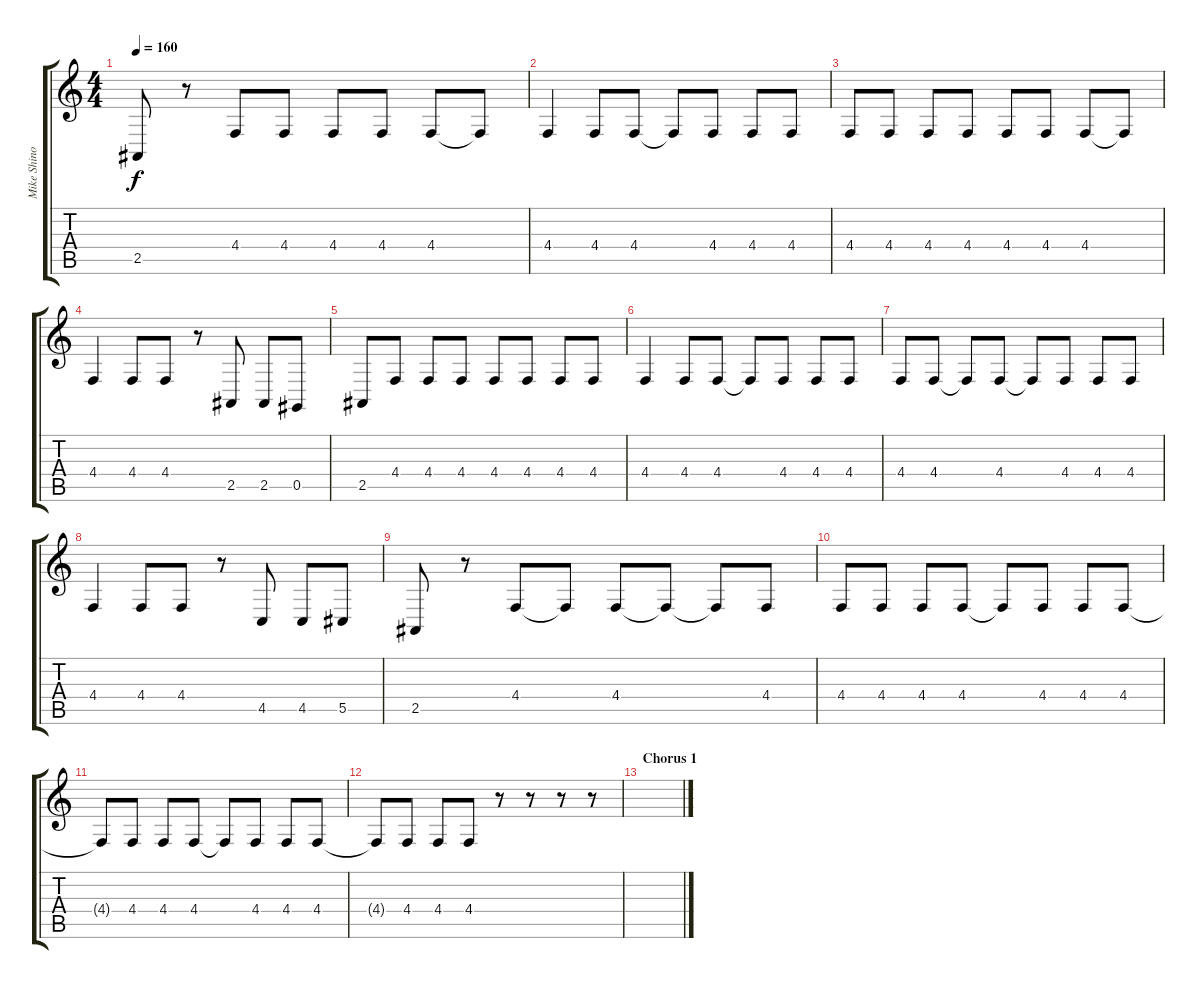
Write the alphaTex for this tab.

\track ("Mike Shinoda (Vocals)" "Mike Shino") {instrument electricgrandpiano}
\staff {score tabs}
\tuning (Eb4 Bb3 Gb3 Db3 Ab2 Eb2) {hide}
\ts (4 4)
\tempo 160
\clef g2
\ks c
2.5.8{dy f} r.8 4.4.8 4.4.8 4.4.8 4.4.8 4.4.8 4.4{t}.8 |
4.4.4 4.4.8 4.4.8 4.4{t}.8 4.4.8 4.4.8 4.4.8 |
4.4.8 4.4.8 4.4.8 4.4.8 4.4.8 4.4.8 4.4.8 4.4{t}.8 |
4.4.4 4.4.8 4.4.8 r.8 2.5.8 2.5.8 0.5.8 |
2.5.8 4.4.8 4.4.8 4.4.8 4.4.8 4.4.8 4.4.8 4.4.8 |
4.4.4 4.4.8 4.4.8 4.4{t}.8 4.4.8 4.4.8 4.4.8 |
4.4.8 4.4.8 4.4{t}.8 4.4.8 4.4{t}.8 4.4.8 4.4.8 4.4.8 |
4.4.4 4.4.8 4.4.8 r.8 4.5.8 4.5.8 5.5.8 |
2.5.8 r.8 4.4.8 4.4{t}.8 4.4.8 4.4{t}.8 4.4{t}.8 4.4.8 |
4.4.8 4.4.8 4.4.8 4.4.8 4.4{t}.8 4.4.8 4.4.8 4.4.8 |
4.4{t}.8 4.4.8 4.4.8 4.4.8 4.4{t}.8 4.4.8 4.4.8 4.4.8 |
4.4{t}.8 4.4.8 4.4.8 4.4.8 r.8 r.8 r.8 r.8 |
\section ("" "Chorus 1")
